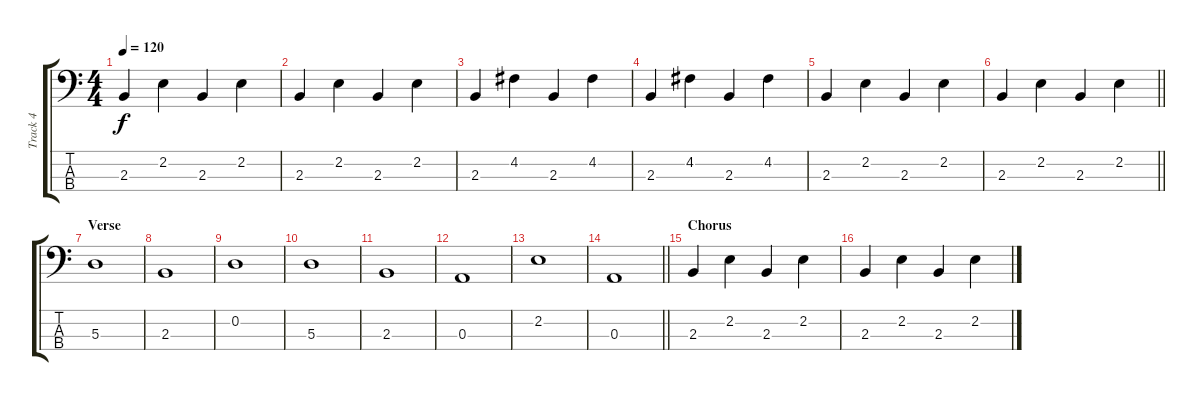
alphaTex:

\track ("Track 4" "Track 4") {instrument electricbasspick}
\staff {score tabs}
\tuning (G2 D2 A1 E1) {hide}
\ts (4 4)
\tempo 120
\clef f4
\ks c
2.3.4{dy f} 2.2.4 2.3.4 2.2.4 |
2.3.4 2.2.4 2.3.4 2.2.4 |
2.3.4 4.2.4 2.3.4 4.2.4 |
2.3.4 4.2.4 2.3.4 4.2.4 |
2.3.4 2.2.4 2.3.4 2.2.4 |
\barLineRight lightlight
2.3.4 2.2.4 2.3.4 2.2.4 |
\section ("" "Verse")
5.3.1 |
2.3.1 |
0.2.1 |
5.3.1 |
2.3.1 |
0.3.1 |
2.2.1 |
\barLineRight lightlight
0.3.1 |
\section ("" "Chorus")
2.3.4 2.2.4 2.3.4 2.2.4 |
2.3.4 2.2.4 2.3.4 2.2.4
